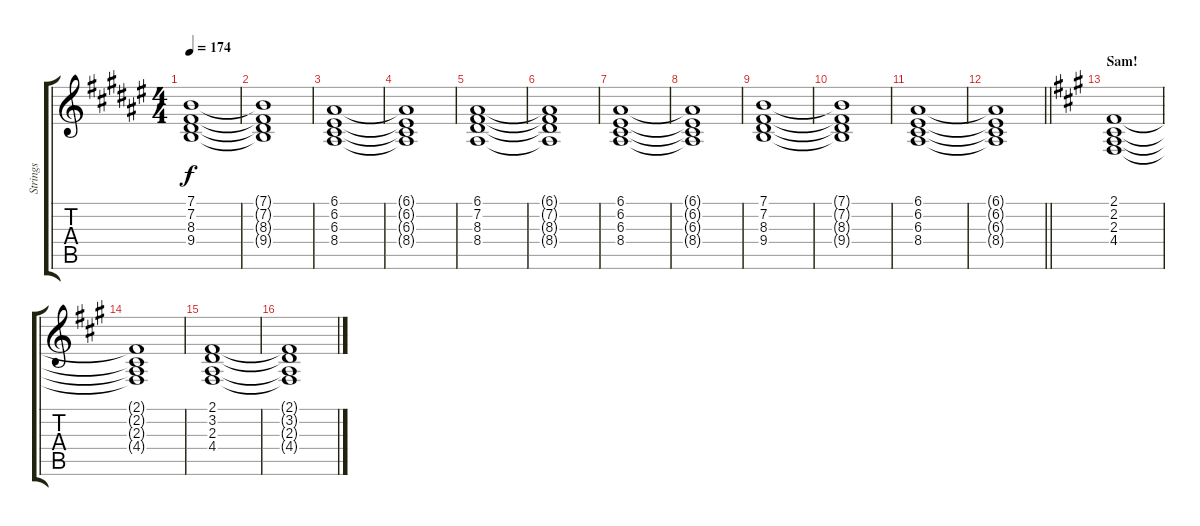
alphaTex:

\track ("Strings" "Strings") {instrument stringensemble1}
\staff {score tabs}
\tuning (E4 B3 G3 D3 A2 E2) {hide}
\ts (4 4)
\tempo 174
\clef g2
\ks f#
(7.1 7.2 8.3 9.4).1{dy f} |
(7.1{t} 7.2{t} 8.3{t} 9.4{t}).1 |
(6.1 6.2 6.3 8.4).1 |
(6.1{t} 6.2{t} 6.3{t} 8.4{t}).1 |
(6.1 7.2 8.3 8.4).1 |
(6.1{t} 7.2{t} 8.3{t} 8.4{t}).1 |
(6.1 6.2 6.3 8.4).1 |
(6.1{t} 6.2{t} 6.3{t} 8.4{t}).1 |
(7.1 7.2 8.3 9.4).1 |
(7.1{t} 7.2{t} 8.3{t} 9.4{t}).1 |
(6.1 6.2 6.3 8.4).1 |
\barLineRight lightlight
(6.1{t} 6.2{t} 6.3{t} 8.4{t}).1 |
\section ("" "Sam!")
\ks f#minor
(2.1 2.2 2.3 4.4).1 |
(2.1{t} 2.2{t} 2.3{t} 4.4{t}).1 |
(2.1 3.2 2.3 4.4).1 |
(2.1{t} 3.2{t} 2.3{t} 4.4{t}).1
